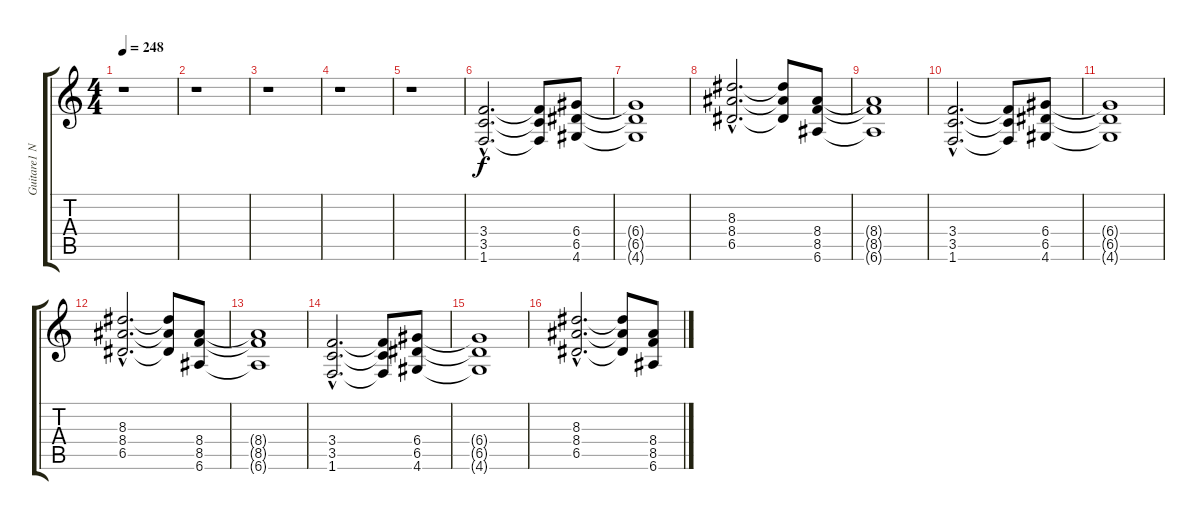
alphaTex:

\track ("Guitare1 Normal tune" "Guitare1 N") {instrument overdrivenguitar}
\staff {score tabs}
\tuning (E4 B3 G3 D3 A2 E2) {hide}
\ts (4 4)
\tempo 248
\clef g2
\ks c
r.1{dy f} |
r.1 |
r.1 |
r.1 |
r.1 |
(3.4{hac} 3.5{hac} 1.6{hac}).2{d} (3.4{t} 3.5{t} 1.6{t}).8 (6.4 6.5 4.6).8 |
(6.4{t} 6.5{t} 4.6{t}).1 |
(8.3{hac} 8.4{hac} 6.5{hac}).2{d} (8.3{t} 8.4{t} 6.5{t}).8 (8.4 8.5 6.6).8 |
(8.4{t} 8.5{t} 6.6{t}).1 |
(3.4{hac} 3.5{hac} 1.6{hac}).2{d} (3.4{t} 3.5{t} 1.6{t}).8 (6.4 6.5 4.6).8 |
(6.4{t} 6.5{t} 4.6{t}).1 |
(8.3{hac} 8.4{hac} 6.5{hac}).2{d} (8.3{t} 8.4{t} 6.5{t}).8 (8.4 8.5 6.6).8 |
(8.4{t} 8.5{t} 6.6{t}).1 |
(3.4{hac} 3.5{hac} 1.6{hac}).2{d} (3.4{t} 3.5{t} 1.6{t}).8 (6.4 6.5 4.6).8 |
(6.4{t} 6.5{t} 4.6{t}).1 |
(8.3{hac} 8.4{hac} 6.5{hac}).2{d} (8.3{t} 8.4{t} 6.5{t}).8 (8.4 8.5 6.6).8
